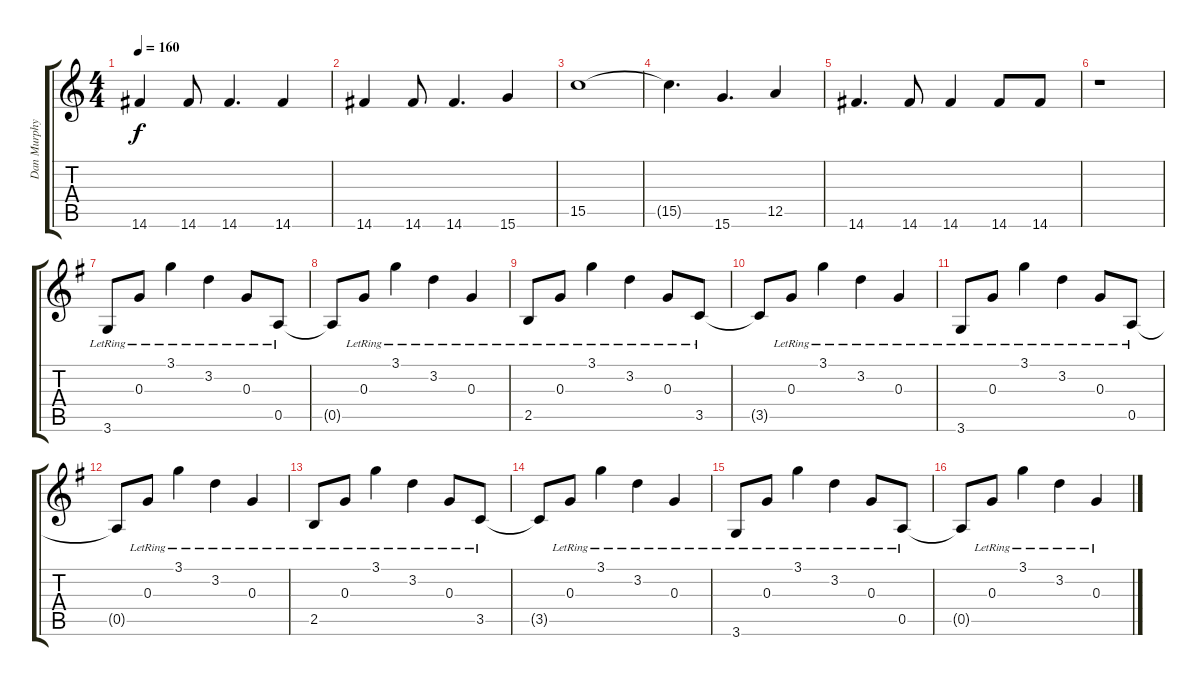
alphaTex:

\track ("Dan Murphy" "Dan Murphy") {instrument distortionguitar}
\staff {score tabs}
\tuning (E4 B3 G3 D3 A2 E2) {hide}
\ts (4 4)
\tempo 160
\clef g2
\ks c
14.6.4{dy f} 14.6.8 14.6.4{d} 14.6.4 |
14.6.4 14.6.8 14.6.4{d} 15.6.4 |
15.5.1 |
15.5{t}.4{d} 15.6.4{d} 12.5.4 |
14.6.4{d} 14.6.8 14.6.4 14.6.8 14.6.8 |
r.1 |
\ks g
3.6{lr}.8{instrument electricguitarclean} 0.3{lr}.8 3.1{lr}.4 3.2{lr}.4 0.3{lr}.8 0.5{lr}.8 |
0.5{t}.8 0.3{lr}.8 3.1{lr}.4 3.2{lr}.4 0.3{lr}.4 |
2.5{lr}.8 0.3{lr}.8 3.1{lr}.4 3.2{lr}.4 0.3{lr}.8 3.5{lr}.8 |
3.5{t}.8 0.3{lr}.8 3.1{lr}.4 3.2{lr}.4 0.3{lr}.4 |
3.6{lr}.8 0.3{lr}.8 3.1{lr}.4 3.2{lr}.4 0.3{lr}.8 0.5{lr}.8 |
0.5{t}.8 0.3{lr}.8 3.1{lr}.4 3.2{lr}.4 0.3{lr}.4 |
2.5{lr}.8 0.3{lr}.8 3.1{lr}.4 3.2{lr}.4 0.3{lr}.8 3.5{lr}.8 |
3.5{t}.8 0.3{lr}.8 3.1{lr}.4 3.2{lr}.4 0.3{lr}.4 |
3.6{lr}.8 0.3{lr}.8 3.1{lr}.4 3.2{lr}.4 0.3{lr}.8 0.5{lr}.8 |
0.5{t}.8 0.3{lr}.8 3.1{lr}.4 3.2{lr}.4 0.3{lr}.4
